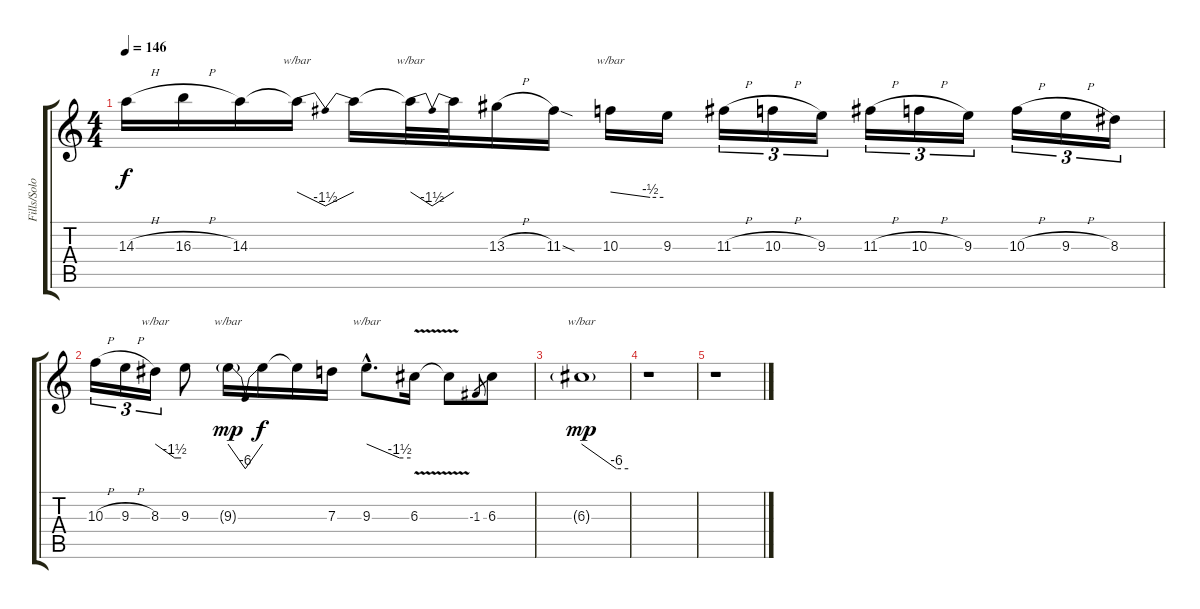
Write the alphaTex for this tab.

\track ("Fills/Solo" "Fills/Solo") {instrument distortionguitar}
\staff {score tabs}
\tuning (E4 B3 G3 D3 A2 E2) {hide}
\ts (4 4)
\tempo 146
\clef g2
\ks c
14.3{h}.16{dy f} 16.3{h}.16 14.3.16 14.3{t}.16{tbe (dip default 0 0 30 -6 60 0)} 14.3{t}.16 14.3{t}.32{tbe (dip default 0 0 30 -6 60 0)} 14.3{t}.32 13.3{h}.16 11.3{sod}.16 10.3.16{tbe (custom default 0 0 45 -2 60 -2)} 9.3.16 11.3{h}.16{tu (3 2)} 10.3{h}.16{tu (3 2)} 9.3.16{tu (3 2)} 11.3{h}.16{tu (3 2)} 10.3{h}.16{tu (3 2)} 9.3.16{tu (3 2)} 10.3{h}.16{tu (3 2)} 9.3{h}.16{tu (3 2)} 8.3.16{tu (3 2)} |
10.3{h}.16{tu (3 2)} 9.3{h}.16{tu (3 2)} 8.3.16{tu (3 2) tbe (custom default 0 0 45 -6 60 -6)} 9.3.8 9.3{g}.16{tbe (dip default 0 0 30 -24 60 0) dy mp} 9.3{t}.16{dy f} 9.3{t}.16 7.3.16 9.3{hac}.8{d tbe (custom default 0 0 45 -6 60 -6)} 6.3{v}.16 6.3{t}.8 -1.3.8{gr} 6.3.8 |
6.3{g}.1{tbe (custom default 0 0 45 -24 60 -24) dy mp} |
r.1 |
r.1
